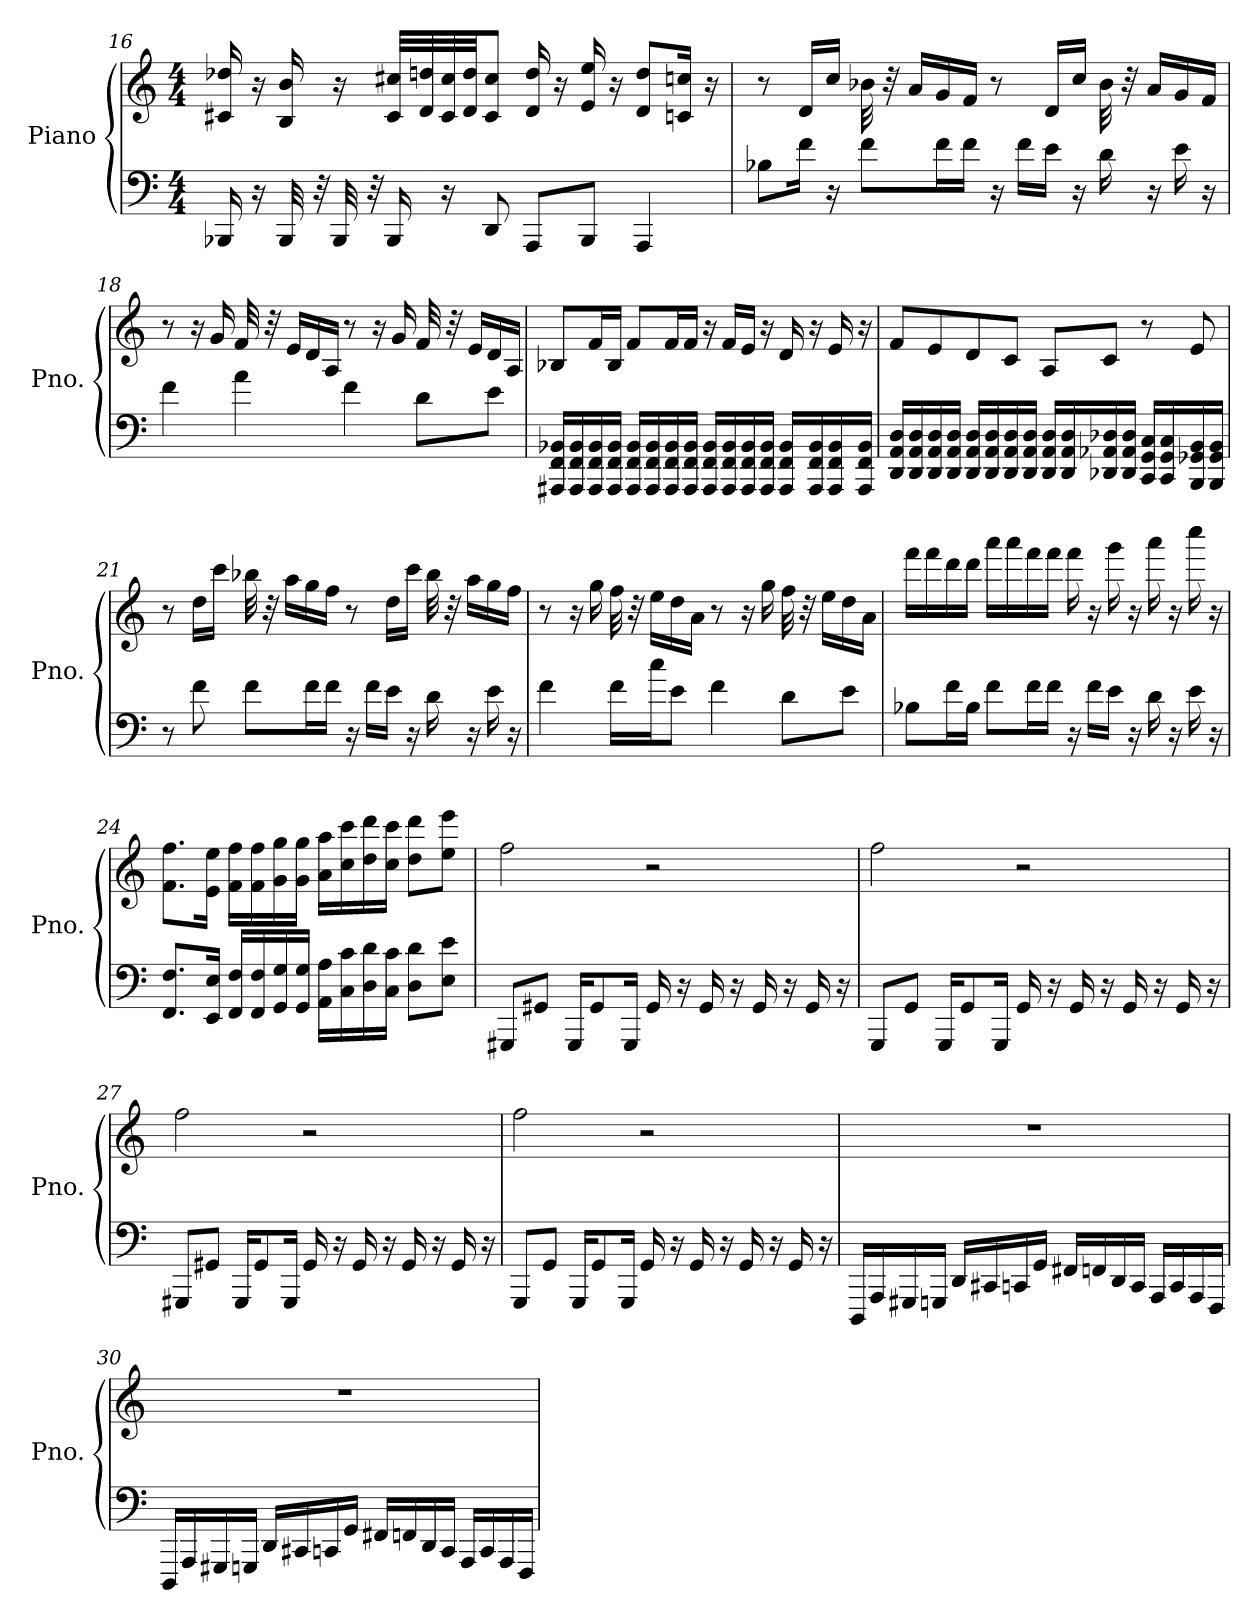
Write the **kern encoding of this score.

**kern	**kern
*part1	*part1
*staff2	*staff1
*I"Piano	*
*I'Pno.	*
!!LO:PB:g=z
*clefF4	*clefG2
*k[]	*k[]
*M4/4	*M4/4
=16	=16
16BBB-X/	16c#X/ 16dd-X/
16r	16r
32BBB-/	16B/ 16b/
32r	.
32BBB-/	16r
32r	.
16BBB-/	32c#/ 32cc#X/LLL
.	32d/ 32ddn/
16r	32c#/ 32cc#/
.	32d/ 32dd/JJ
8DD/	8c#/ 8cc#/J
8AAA/L	16d/ 16dd/
.	16r
8BBB-/J	16e/ 16ee/
.	16r
4AAA/	8d/ 8dd/L
.	16cn/ 16ccn/Jk
.	16r
=17	=17
8B-X\L	8r
16f\Jk	16d/LL
16r	16cc/JJ
8f\L	32b-X\
.	32r
.	16a/LL
16f\L	16g/
16f\JJ	16f/JJ
16r	8r
16f\LL	.
16e\JJ	16d/LL
16r	16cc/JJ
16d\	32b-\
.	32r
16r	16a/LL
16e\	16g/
16r	16f/JJ
!!LO:LB:g=z
=18	=18
4f\	8r
.	16r
.	16g/
4a\	32f/
.	32r
.	16e/LL
.	16d/
.	16A/JJ
4f\	8r
.	16r
.	16g/
8d\L	32f/
.	32r
.	16e/LL
8e\J	16d/
.	16A/JJ
=19	=19
16AAA#X/ 16FF/ 16BB-X/LL	8B-X/L
16AAA#/ 16FF/ 16BB-/	.
16AAA#/ 16FF/ 16BB-/	16f/L
16AAA#/ 16FF/ 16BB-/JJ	16B-/JJ
16AAA#/ 16FF/ 16BB-/LL	8f/L
16AAA#/ 16FF/ 16BB-/	.
16AAA#/ 16FF/ 16BB-/	16f/L
16AAA#/ 16FF/ 16BB-/JJ	16f/JJ
16AAA#/ 16FF/ 16BB-/LL	16r
16AAA#/ 16FF/ 16BB-/	16f/LL
16AAA#/ 16FF/ 16BB-/	16e/JJ
16AAA#/ 16FF/ 16BB-/JJ	16r
16AAA#/ 16FF/ 16BB-/LL	16d/
16AAA#/ 16FF/ 16BB-/	16r
16AAA#/ 16FF/ 16BB-/	16e/
16AAA#/ 16FF/ 16BB-/JJ	16r
!!LO:LB:g=z
=20	=20
16DD/ 16AA/ 16D/LL	8f/L
16DD/ 16AA/ 16D/	.
16DD/ 16AA/ 16D/	8e/
16DD/ 16AA/ 16D/JJ	.
16DD/ 16AA/ 16D/LL	8d/
16DD/ 16AA/ 16D/	.
16DD/ 16AA/ 16D/	8c/J
16DD/ 16AA/ 16D/JJ	.
16DD/ 16AA/ 16D/LL	8A/L
16DD/ 16AA/ 16D/	.
16DD-X/ 16AA-X/ 16D-X/	8c/J
16DD-/ 16AA-/ 16D-/JJ	.
16CC/ 16GG/ 16C/LL	8r
16CC/ 16GG/ 16C/	.
16BBB/ 16GG-X/ 16BB/	8e/
16BBB/ 16GG-/ 16BB/JJ	.
=21	=21
8r	8r
8f\	16dd\LL
.	16ccc\JJ
8f\L	32bb-X\
.	32r
.	16aa\LL
16f\L	16gg\
16f\JJ	16ff\JJ
16r	8r
16f\LL	.
16e\JJ	16dd\LL
16r	16ccc\JJ
16d\	32bb-\
.	32r
16r	16aa\LL
16e\	16gg\
16r	16ff\JJ
!!LO:LB:g=z
=22	=22
4f\	8r
.	16r
.	16gg\
16f\LL	32ff\
.	32r
16cc\J	16ee\LL
8e\J	16dd\
.	16a\JJ
4f\	8r
.	16r
.	16gg\
8d\L	32ff\
.	32r
.	16ee\LL
8e\J	16dd\
.	16a\JJ
=23	=23
8B-X\L	16fff\LL
.	16fff\
16f\L	16ddd\
16B-\JJ	16ddd\JJ
8f\L	16aaa\LL
.	16aaa\
16f\L	16fff\
16f\JJ	16fff\JJ
16r	16fff\
16f\LL	16r
16e\JJ	16ggg\
16r	16r
16d\	16aaa\
16r	16r
16e\	16cccc\
16r	16r
=24	=24
8.FF/ 8.F/L	8.f\ 8.ff\L
16EE/ 16E/Jk	16e\ 16ee\Jk
16FF/ 16F/LL	16f\ 16ff\LL
16FF/ 16F/	16f\ 16ff\
16GG/ 16G/	16g\ 16gg\
16GG/ 16G/JJ	16g\ 16gg\JJ
16AA\ 16A\LL	16a\ 16aa\LL
16C\ 16c\	16cc\ 16ccc\
16D\ 16d\	16dd\ 16ddd\
16C\ 16c\JJ	16cc\ 16ccc\JJ
8D\ 8d\L	8dd\ 8ddd\L
8E\ 8e\J	8ee\ 8eee\J
!!LO:LB:g=z
=25	=25
8GGG#X/L	2ff\
8GG#X/J	.
16GGG#/KL	.
8GG#/	.
16GGG#/Jk	.
16GG#/	2r
16r	.
16GG#/	.
16r	.
16GG#/	.
16r	.
16GG#/	.
16r	.
=26	=26
8GGG/L	2ff\
8GG/J	.
16GGG/KL	.
8GG/	.
16GGG/Jk	.
16GG/	2r
16r	.
16GG/	.
16r	.
16GG/	.
16r	.
16GG/	.
16r	.
=27	=27
8GGG#X/L	2ff\
8GG#X/J	.
16GGG#/KL	.
8GG#/	.
16GGG#/Jk	.
16GG#/	2r
16r	.
16GG#/	.
16r	.
16GG#/	.
16r	.
16GG#/	.
16r	.
!!LO:PB:g=z
=28	=28
8GGG/L	2ff\
8GG/J	.
16GGG/KL	.
8GG/	.
16GGG/Jk	.
16GG/	2r
16r	.
16GG/	.
16r	.
16GG/	.
16r	.
16GG/	.
16r	.
=29	=29
16DDD/LL	1r
16AAA/	.
16GGG#X/	.
16GGGn/JJ	.
16DD/LL	.
16CC#X/	.
16CCn/	.
16GG/JJ	.
16FF#X/LL	.
16FFn/	.
16DD/	.
16CC/JJ	.
16AAA/LL	.
16CC/	.
16AAA/	.
16FFF/JJ	.
!!LO:LB:g=z
=30	=30
16DDD/LL	1r
16AAA/	.
16GGG#X/	.
16GGGn/JJ	.
16DD/LL	.
16CC#X/	.
16CCn/	.
16GG/JJ	.
16FF#X/LL	.
16FFn/	.
16DD/	.
16CC/JJ	.
16AAA/LL	.
16CC/	.
16AAA/	.
16FFF/JJ	.
=	=
*-	*-
